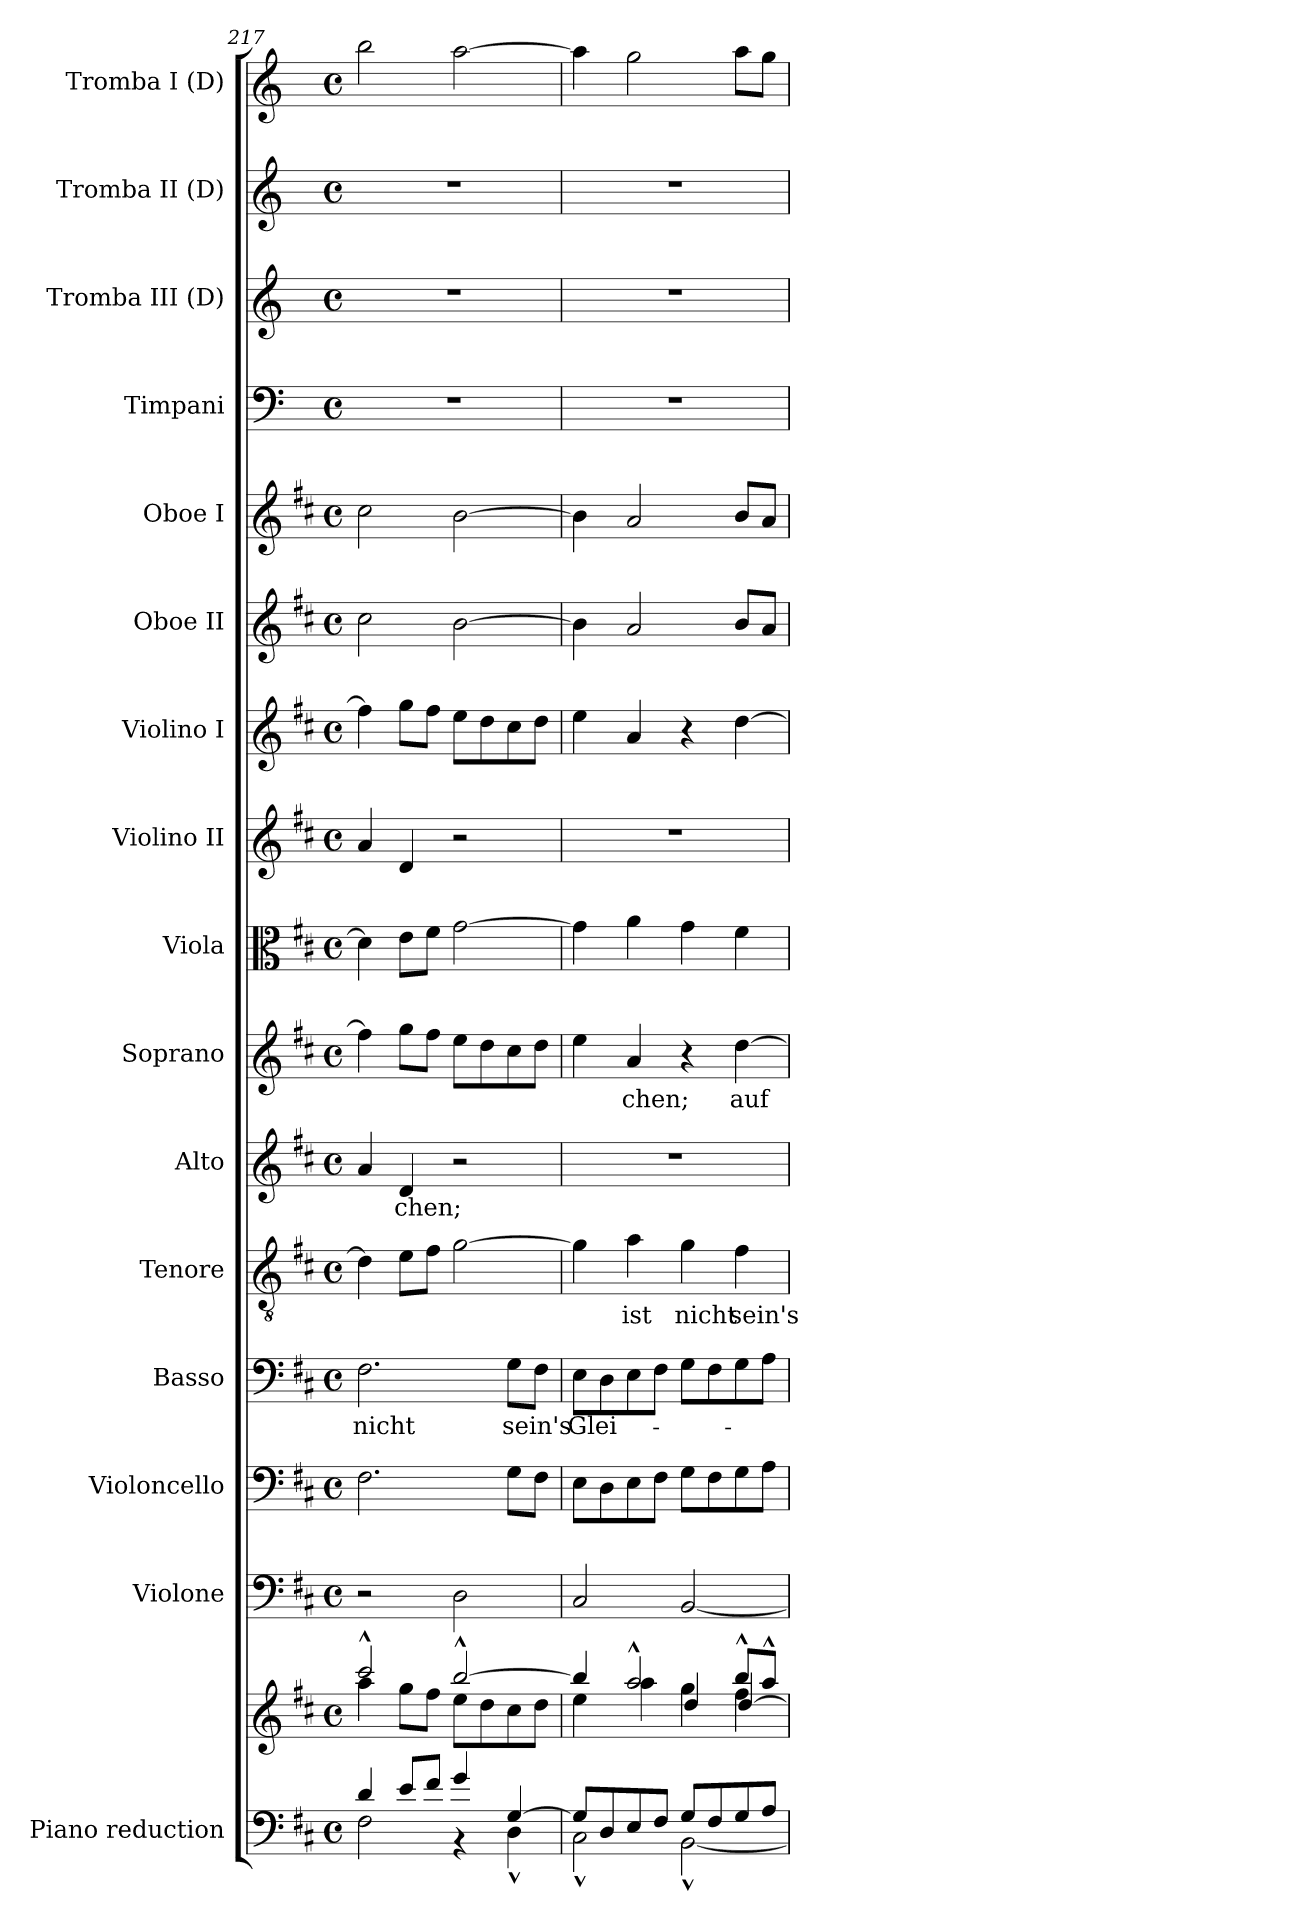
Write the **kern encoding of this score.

**kern	**kern	**kern	**kern	**kern	**text	**kern	**text	**kern	**text	**kern	**text	**kern	**kern	**kern	**kern	**kern	**kern	**kern	**kern	**kern
*part16	*part16	*part15	*part14	*part13	*part13	*part12	*part12	*part11	*part11	*part10	*part10	*part9	*part8	*part7	*part6	*part5	*part4	*part3	*part2	*part1
*staff17	*staff16	*staff15	*staff14	*staff13	*staff13	*staff12	*staff12	*staff11	*staff11	*staff10	*staff10	*staff9	*staff8	*staff7	*staff6	*staff5	*staff4	*staff3	*staff2	*staff1
*I"Piano reduction	*	*I"Violone	*I"Violoncello	*I"Basso	*	*I"Tenore	*	*I"Alto	*	*I"Soprano	*	*I"Viola	*I"Violino II	*I"Violino I	*I"Oboe II	*I"Oboe I	*I"Timpani	*I"Tromba III (D)	*I"Tromba II (D)	*I"Tromba I (D)
*I'Pno	*	*	*	*	*	*	*	*	*	*	*	*	*	*	*I'Ob	*I'Ob	*I'Timp	*	*	*
*clefF4	*clefG2	*clefF4	*clefF4	*clefF4	*	*clefGv2	*	*clefG2	*	*clefG2	*	*clefC3	*clefG2	*clefG2	*clefG2	*clefG2	*clefF4	*clefG2	*clefG2	*clefG2
*	*	*ITrd7c12	*	*	*	*	*	*	*	*	*	*	*	*	*	*	*	*ITrd-1c-2	*ITrd-1c-2	*ITrd-1c-2
*k[f#c#]	*k[f#c#]	*k[f#c#]	*k[f#c#]	*k[f#c#]	*	*k[f#c#]	*	*k[f#c#]	*	*k[f#c#]	*	*k[f#c#]	*k[f#c#]	*k[f#c#]	*k[f#c#]	*k[f#c#]	*k[]	*k[f#c#]	*k[f#c#]	*k[f#c#]
*M4/4	*M4/4	*M4/4	*M4/4	*M4/4	*	*M4/4	*	*M4/4	*	*M4/4	*	*M4/4	*M4/4	*M4/4	*M4/4	*M4/4	*M4/4	*M4/4	*M4/4	*M4/4
*met(c)	*met(c)	*met(c)	*met(c)	*met(c)	*	*met(c)	*	*met(c)	*	*met(c)	*	*met(c)	*met(c)	*met(c)	*met(c)	*met(c)	*met(c)	*met(c)	*met(c)	*met(c)
=217	=217	=217	=217	=217	=217	=217	=217	=217	=217	=217	=217	=217	=217	=217	=217	=217	=217	=217	=217	=217
*^	*^	*	*	*	*	*	*	*	*	*	*	*	*	*	*	*	*	*	*	*
!	!	!	!	!	!	!	!LO:LY:b	!	!	!	!	!	!	!	!	!	!	!	!	!	!	!
4d/	2F#\	2ccc#^^/	4aa\	2r	2.F#\	2.F#\	nicht	4d\]	.	4a/	.	4ff#\]	.	4d\]	4a/	4ff#\]	2cc#\	2cc#\	1r	1r	1r	2ccc#\
!	!	!	!	!	!	!	!	!	!	!	!LO:LY:b	!	!	!	!	!	!	!	!	!	!	!
8e/L	.	.	8gg\L	.	.	.	.	8e\L	.	4d/	chen;	8gg\L	.	8e\L	4d/	8gg\L	.	.	.	.	.	.
8f#/J	.	.	8ff#\J	.	.	.	.	8f#\J	.	.	.	8ff#\J	.	8f#\J	.	8ff#\J	.	.	.	.	.	.
4g/	4r	[2bb^^/	8ee\L	2DD\	.	.	.	[2g\	.	2r	.	8ee\L	.	[2g\	2r	8ee\L	[2b\	[2b\	.	.	.	[2bb\
.	.	.	8dd\	.	.	.	.	.	.	.	.	8dd\	.	.	.	8dd\	.	.	.	.	.	.
!	!	!	!	!	!	!	!LO:LY:b	!	!	!	!	!	!	!	!	!	!	!	!	!	!	!
[4G/	4D^^\	.	8cc#\	.	8G\L	8G\L	sein's	.	.	.	.	8cc#\	.	.	.	8cc#\	.	.	.	.	.	.
.	.	.	8dd\J	.	8F#\J	8F#\J	.	.	.	.	.	8dd\J	.	.	.	8dd\J	.	.	.	.	.	.
=218	=218	=218	=218	=218	=218	=218	=218	=218	=218	=218	=218	=218	=218	=218	=218	=218	=218	=218	=218	=218	=218	=218
*	*	*	*^	*	*	*	*	*	*	*	*	*	*	*	*	*	*	*	*	*	*	*
!	!	!	!	!	!	!	!	!LO:LY:b	!	!	!	!	!	!	!	!	!	!	!	!	!	!	!
8G/L]	2C#^^\	4bb/]	4ee\	2ryy	2CC#/	8E\L	8E\L	Glei-	4g\]	.	1r	.	4ee\	.	4g\]	1r	4ee\	4b\]	4b\]	1r	1r	1r	4bb\]
8D/	.	.	.	.	.	8D\	8D\	.	.	.	.	.	.	.	.	.	.	.	.	.	.	.	.
!	!	!	!	!	!	!	!	!	!	!LO:LY:b	!	!	!	!LO:LY:b	!	!	!	!	!	!	!	!	!
8E/	.	2aa^^/	4aa\	.	.	8E\	8E\	.	4a\	-ist	.	.	4a/	chen;	4a\	.	4a/	2a/	2a/	.	.	.	2aa\
8F#/J	.	.	.	.	.	8F#\J	8F#\J	.	.	.	.	.	.	.	.	.	.	.	.	.	.	.	.
!	!	!	!	!	!	!	!	!	!	!LO:LY:b	!	!	!	!	!	!	!	!	!	!	!	!	!
8G/L	[2BB^^\	.	4gg\	4dd/	[2BBB/	8G\L	8G\L	.	4g\	nicht	.	.	4r	.	4g\	.	4r	.	.	.	.	.	.
8F#/	.	.	.	.	.	8F#\	8F#\	.	.	.	.	.	.	.	.	.	.	.	.	.	.	.	.
!	!	!	!	!	!	!	!	!	!	!LO:LY:b	!	!	!	!LO:LY:b	!	!	!	!	!	!	!	!	!
8G/	.	8bb^^/L	4ff#\	[<4dd/	.	8G\	8G\	.	4f#\	sein's	.	.	[4dd\	auf	4f#\	.	[4dd\	8b/L	8b/L	.	.	.	8bb\L
8A/J	.	8aa^^/J	.	.	.	8A\J	8A\J	.	.	.	.	.	.	.	.	.	.	8a/J	8a/J	.	.	.	8aa\J
*v	*v	*	*	*	*	*	*	*	*	*	*	*	*	*	*	*	*	*	*	*	*	*	*
*	*v	*v	*v	*	*	*	*	*	*	*	*	*	*	*	*	*	*	*	*	*	*	*
=	=	=	=	=	=	=	=	=	=	=	=	=	=	=	=	=	=	=	=	=
*-	*-	*-	*-	*-	*-	*-	*-	*-	*-	*-	*-	*-	*-	*-	*-	*-	*-	*-	*-	*-
